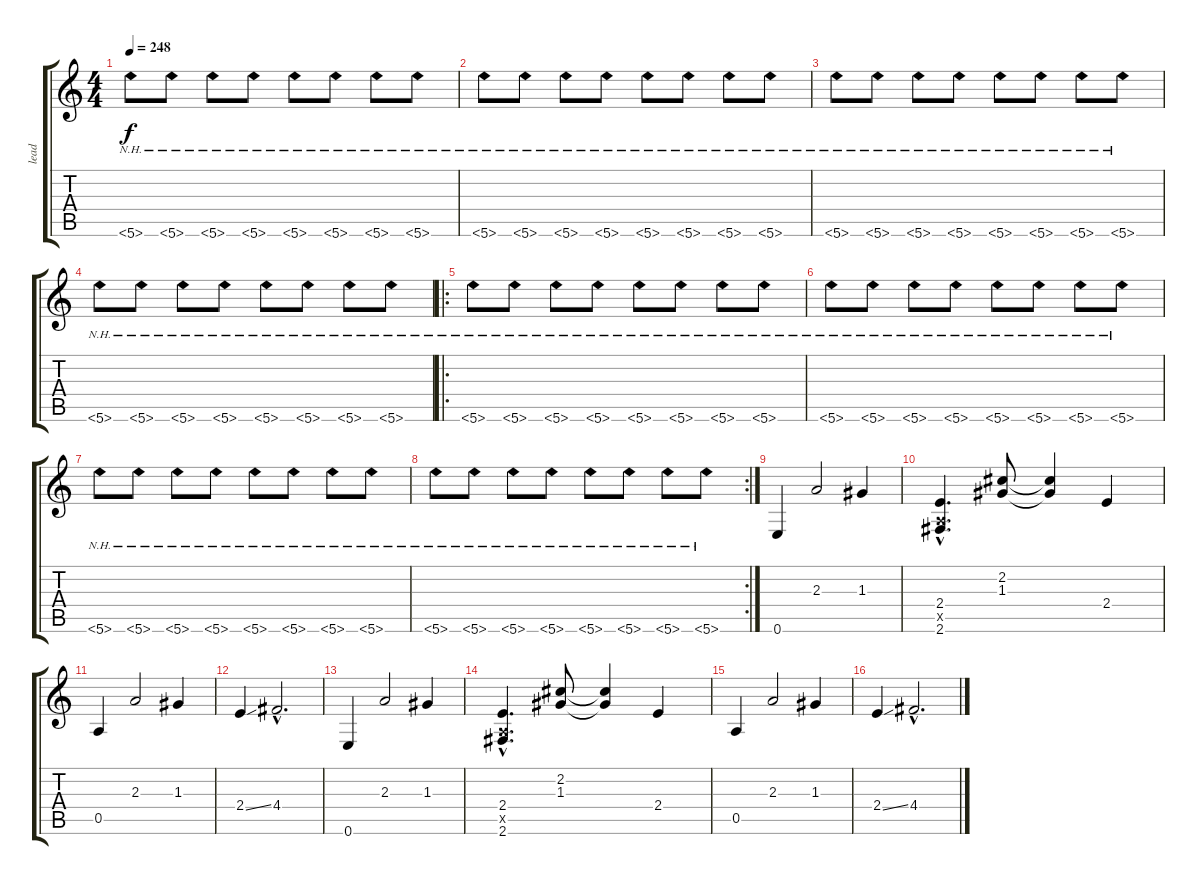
\track ("lead" "lead") {instrument overdrivenguitar}
\staff {score tabs}
\tuning (E4 B3 G3 D3 A2 E2) {hide}
\ts (4 4)
\tempo 248
\clef g2
\ks c
5.6{nh}.8{dy f instrument overdrivenguitar} 5.6{nh}.8 5.6{nh}.8 5.6{nh}.8 5.6{nh}.8 5.6{nh}.8 5.6{nh}.8 5.6{nh}.8 |
5.6{nh}.8 5.6{nh}.8 5.6{nh}.8 5.6{nh}.8 5.6{nh}.8 5.6{nh}.8 5.6{nh}.8 5.6{nh}.8 |
5.6{nh}.8 5.6{nh}.8 5.6{nh}.8 5.6{nh}.8 5.6{nh}.8 5.6{nh}.8 5.6{nh}.8 5.6{nh}.8 |
5.6{nh}.8 5.6{nh}.8 5.6{nh}.8 5.6{nh}.8 5.6{nh}.8 5.6{nh}.8 5.6{nh}.8 5.6{nh}.8 |
\ro
5.6{nh}.8 5.6{nh}.8 5.6{nh}.8 5.6{nh}.8 5.6{nh}.8 5.6{nh}.8 5.6{nh}.8 5.6{nh}.8 |
5.6{nh}.8 5.6{nh}.8 5.6{nh}.8 5.6{nh}.8 5.6{nh}.8 5.6{nh}.8 5.6{nh}.8 5.6{nh}.8 |
5.6{nh}.8 5.6{nh}.8 5.6{nh}.8 5.6{nh}.8 5.6{nh}.8 5.6{nh}.8 5.6{nh}.8 5.6{nh}.8 |
\rc 2
5.6{nh}.8 5.6{nh}.8 5.6{nh}.8 5.6{nh}.8 5.6{nh}.8 5.6{nh}.8 5.6{nh}.8 5.6{nh}.8 |
0.6.4 2.3.2 1.3.4 |
(2.4{hac} 0.5{hac x} 2.6{hac}).4{d} (2.2 1.3).8 (2.2{t} 1.3{t}).4 2.4.4 |
0.5.4 2.3.2 1.3.4 |
2.4{ss}.4 4.4{hac}.2{d} |
0.6.4 2.3.2 1.3.4 |
(2.4{hac} 0.5{hac x} 2.6{hac}).4{d} (2.2 1.3).8 (2.2{t} 1.3{t}).4 2.4.4 |
0.5.4 2.3.2 1.3.4 |
2.4{ss}.4 4.4{hac}.2{d}
